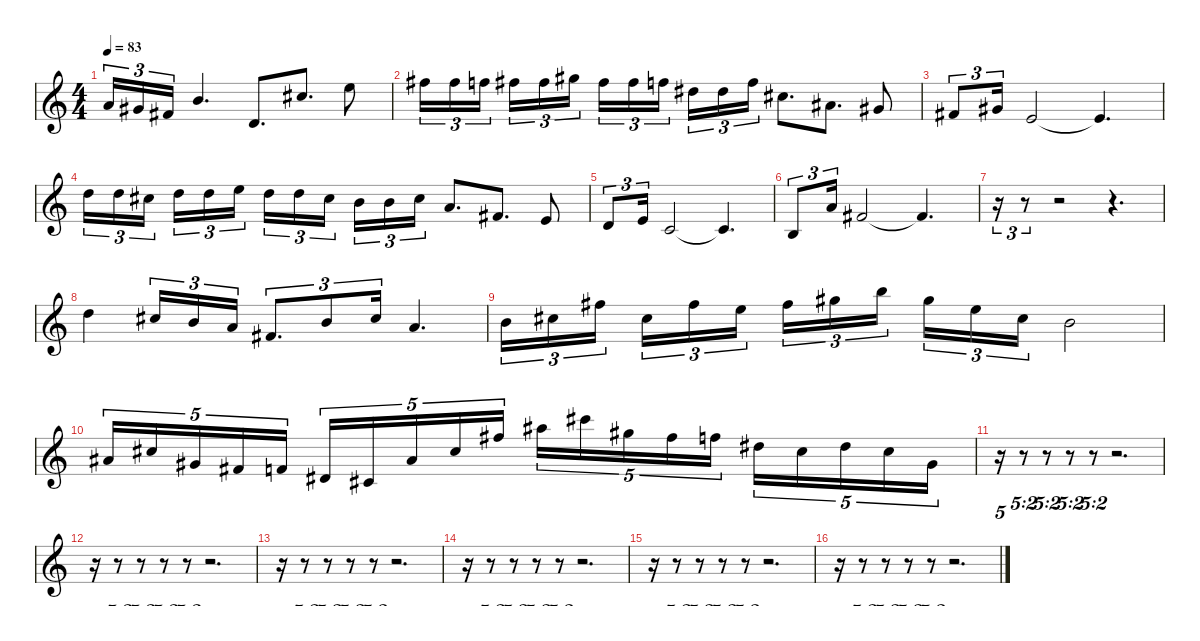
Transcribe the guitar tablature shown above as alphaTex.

\defaultSystemsLayout 4
\hideDynamics
\bracketExtendMode nobrackets
\singleTrackTrackNamePolicy hidden
\multiTrackTrackNamePolicy hidden
\firstSystemTrackNameMode fullname
\firstSystemTrackNameOrientation horizontal
\otherSystemsTrackNameOrientation horizontal
\track ("Voix 2" "led.synth.") {instrument lead3calliope}
\staff {score}
\tuning (E4 B3 G3 D3 A2 E2)
\ts (4 4)
\tempo 83
\clef g2
\ks c
14.3.16{tu (3 2) dy f beam Up} 13.3{acc #}.16{tu (3 2) beam Up} 11.3{acc #}.16{tu (3 2) beam Up} 12.2.4{d beam Up} 12.4.8{d beam Up} 14.2{acc #}.8{d beam Up} 12.1.8{beam Down} |
14.1{acc #}.16{tu (3 2) beam Down} 14.1{acc #}.16{tu (3 2) beam Down} 13.1.16{tu (3 2) beam Down} 14.1{acc #}.16{tu (3 2) beam Down} 14.1{acc #}.16{tu (3 2) beam Down} 16.1{acc #}.16{tu (3 2) beam Down} 14.1{acc #}.16{tu (3 2) beam Down} 14.1{acc #}.16{tu (3 2) beam Down} 13.1.16{tu (3 2) beam Down} 16.2{acc #}.16{tu (3 2) beam Down} 16.2{acc #}.16{tu (3 2) beam Down} 13.1.16{tu (3 2) beam Down} 14.2{acc #}.8{d beam Down} 15.3{acc #}.8{d beam Down} 13.3{acc #}.8{beam Up} |
11.3{acc #}.8{tu (3 2) beam Up} 13.3{acc #}.16{tu (3 2) beam Up} 14.4.2{beam Up} 14.4{t}.4{d beam Up} |
10.1.16{tu (3 2) beam Down} 10.1.16{tu (3 2) beam Down} 9.1{acc #}.16{tu (3 2) beam Down} 10.1.16{tu (3 2) beam Down} 10.1.16{tu (3 2) beam Down} 12.1.16{tu (3 2) beam Down} 10.1.16{tu (3 2) beam Down} 10.1.16{tu (3 2) beam Down} 9.1{acc #}.16{tu (3 2) beam Down} 12.2.16{tu (3 2) beam Down} 12.2.16{tu (3 2) beam Down} 9.1{acc #}.16{tu (3 2) beam Down} 10.2.8{d beam Up} 11.3{acc #}.8{d beam Up} 9.3.8{beam Up} |
7.3.8{tu (3 2) beam Up} 9.3.16{tu (3 2) beam Up} 10.4.2{beam Up} 10.4{t}.4{d beam Up} |
9.4.8{tu (3 2) beam Up} 10.2.16{tu (3 2) beam Up} 11.3{acc #}.2{beam Up} 11.3{t acc #}.4{d beam Up} |
r.16{tu (3 2) beam Down} r.8{tu (3 2) beam Down} r.2{beam Down} r.4{d beam Down} |
10.1.4{beam Down} 14.2{acc #}.16{tu (3 2) beam Up} 12.2.16{tu (3 2) beam Up} 10.2.16{tu (3 2) beam Up} 11.3{acc #}.8{d tu (3 2) beam Up} 12.2.8{tu (3 2) beam Down} 14.2{acc #}.16{tu (3 2) beam Down} 10.2.4{d beam Up} |
16.3.16{tu (3 2) beam Down} 18.3{acc #}.16{tu (3 2) beam Down} 19.2{acc #}.16{tu (3 2) beam Down} 18.3{acc #}.16{tu (3 2) beam Down} 19.2{acc #}.16{tu (3 2) beam Down} 17.2.16{tu (3 2) beam Down} 19.2{acc #}.16{tu (3 2) beam Down} 16.1{acc #}.16{tu (3 2) beam Down} 19.1.16{tu (3 2) beam Down} 16.1{acc #}.16{tu (3 2) beam Down} 17.2.16{tu (3 2) beam Down} 18.3{acc #}.16{tu (3 2) beam Down} 16.3.2{beam Down} |
15.3{acc #}.16{tu (5 4) beam Up} 14.2{acc #}.16{tu (5 4) beam Up} 13.3{acc #}.16{tu (5 4) beam Up} 16.4{acc #}.16{tu (5 4) beam Up} 15.4.16{tu (5 4) beam Up} 13.4{acc #}.16{tu (5 4) beam Up} 16.5{acc #}.16{tu (5 4) beam Up} 15.3{acc #}.16{tu (5 4) beam Up} 14.2{acc #}.16{tu (5 4) beam Up} 19.2{acc #}.16{tu (5 4) beam Up} 18.1{acc #}.16{tu (5 4) beam Down} 21.1{acc #}.16{tu (5 4) beam Down} 21.2{acc #}.16{tu (5 4) beam Down} 19.2{acc #}.16{tu (5 4) beam Down} 18.2.16{tu (5 4) beam Down} 20.3{acc #}.16{tu (5 4) beam Down} 18.3{acc #}.16{tu (5 4) beam Down} 20.3{acc #}.16{tu (5 4) beam Down} 18.3{acc #}.16{tu (5 4) beam Down} 18.4{acc #}.16{tu (5 4) beam Down} |
r.16{tu (5 4) beam Down} r.8{tu (5 2) beam Down} r.8{tu (5 2) beam Down} r.8{tu (5 2) beam Down} r.8{tu (5 2) beam Down} r.2{d beam Down} |
r.16{tu (5 4) beam Down} r.8{tu (5 2) beam Down} r.8{tu (5 2) beam Down} r.8{tu (5 2) beam Down} r.8{tu (5 2) beam Down} r.2{d beam Down} |
r.16{tu (5 4) beam Down} r.8{tu (5 2) beam Down} r.8{tu (5 2) beam Down} r.8{tu (5 2) beam Down} r.8{tu (5 2) beam Down} r.2{d beam Down} |
r.16{tu (5 4) beam Down} r.8{tu (5 2) beam Down} r.8{tu (5 2) beam Down} r.8{tu (5 2) beam Down} r.8{tu (5 2) beam Down} r.2{d beam Down} |
r.16{tu (5 4) beam Down} r.8{tu (5 2) beam Down} r.8{tu (5 2) beam Down} r.8{tu (5 2) beam Down} r.8{tu (5 2) beam Down} r.2{d beam Down} |
r.16{tu (5 4) beam Down} r.8{tu (5 2) beam Down} r.8{tu (5 2) beam Down} r.8{tu (5 2) beam Down} r.8{tu (5 2) beam Down} r.2{d beam Down}
